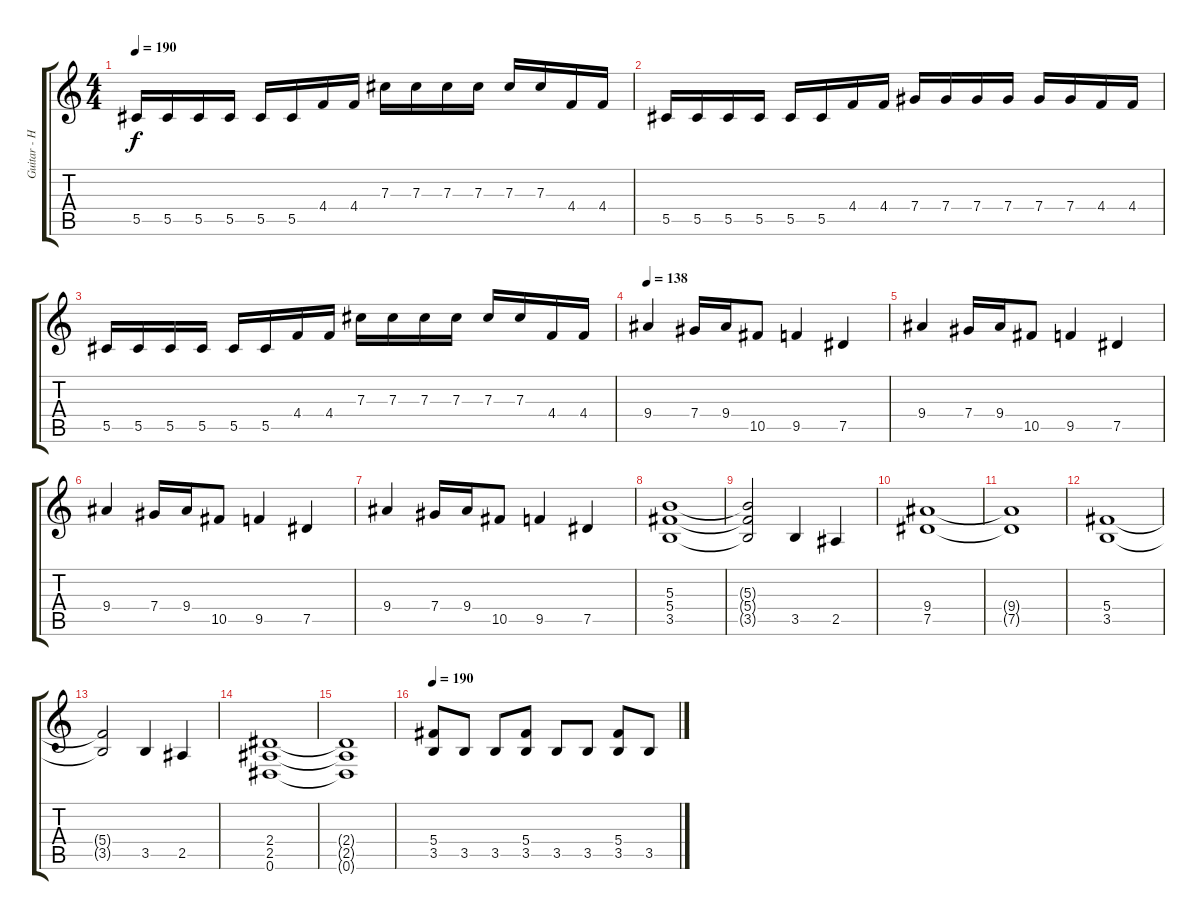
\track ("Guitar - Henjo Richter" "Guitar - H") {instrument overdrivenguitar}
\staff {score tabs}
\tuning (Eb4 Bb3 Gb3 Db3 Ab2 Eb2) {hide}
\ts (4 4)
\tempo 190
\clef g2
\ks c
5.5.16{dy f} 5.5.16 5.5.16 5.5.16 5.5.16 5.5.16 4.4.16 4.4.16 7.3.16 7.3.16 7.3.16 7.3.16 7.3.16 7.3.16 4.4.16 4.4.16 |
5.5.16 5.5.16 5.5.16 5.5.16 5.5.16 5.5.16 4.4.16 4.4.16 7.4.16 7.4.16 7.4.16 7.4.16 7.4.16 7.4.16 4.4.16 4.4.16 |
5.5.16 5.5.16 5.5.16 5.5.16 5.5.16 5.5.16 4.4.16 4.4.16 7.3.16 7.3.16 7.3.16 7.3.16 7.3.16 7.3.16 4.4.16 4.4.16 |
\tempo 138
9.4.4 7.4.16 9.4.16 10.5.8 9.5.4 7.5.4 |
9.4.4 7.4.16 9.4.16 10.5.8 9.5.4 7.5.4 |
9.4.4 7.4.16 9.4.16 10.5.8 9.5.4 7.5.4 |
9.4.4 7.4.16 9.4.16 10.5.8 9.5.4 7.5.4 |
\section ("" "")
(5.3 5.4 3.5).1 |
(5.3{t} 5.4{t} 3.5{t}).2 3.5.4 2.5.4 |
(9.4 7.5).1 |
(9.4{t} 7.5{t}).1 |
(5.4 3.5).1 |
(5.4{t} 3.5{t}).2 3.5.4 2.5.4 |
(2.4 2.5 0.6).1 |
(2.4{t} 2.5{t} 0.6{t}).1 |
\tempo 190
(5.4 3.5).8 3.5.8 3.5.8 (5.4 3.5).8 3.5.8 3.5.8 (5.4 3.5).8 3.5.8
